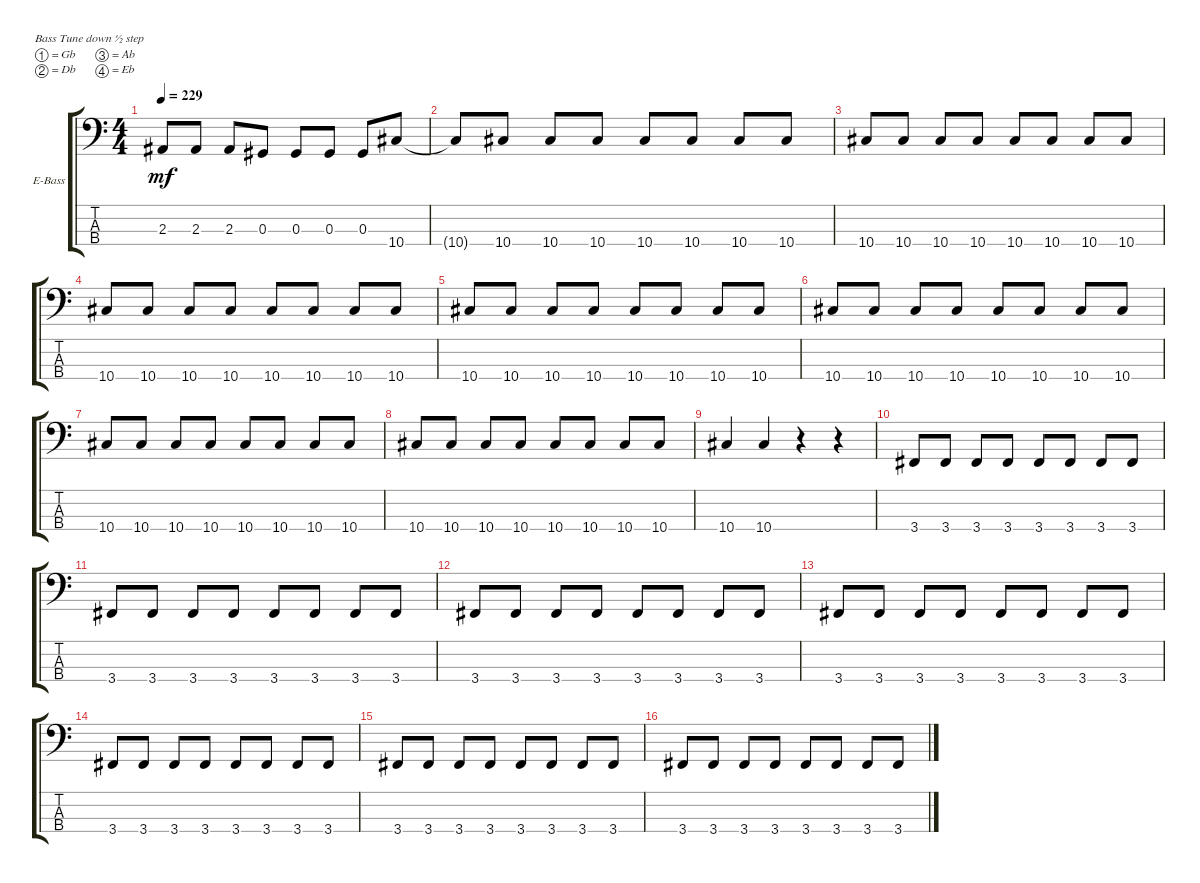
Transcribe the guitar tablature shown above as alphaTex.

\defaultSystemsLayout 4
\bracketExtendMode groupsimilarinstruments
\firstSystemTrackNameOrientation horizontal
\otherSystemsTrackNameOrientation horizontal
\track ("Electric Bass" "E-Bass") {instrument electricbassfinger}
\staff {score tabs}
\tuning (Gb2 Db2 Ab1 Eb1)
\ts (4 4)
\tempo 229
\clef f4
\ks c
2.3.8{dy mf} 2.3.8 2.3.8 0.3.8 0.3.8 0.3.8 0.3.8 10.4.8 |
10.4{t}.8 10.4.8 10.4.8 10.4.8 10.4.8 10.4.8 10.4.8 10.4.8 |
10.4.8 10.4.8 10.4.8 10.4.8 10.4.8 10.4.8 10.4.8 10.4.8 |
10.4.8 10.4.8 10.4.8 10.4.8 10.4.8 10.4.8 10.4.8 10.4.8 |
10.4.8 10.4.8 10.4.8 10.4.8 10.4.8 10.4.8 10.4.8 10.4.8 |
10.4.8 10.4.8 10.4.8 10.4.8 10.4.8 10.4.8 10.4.8 10.4.8 |
10.4.8 10.4.8 10.4.8 10.4.8 10.4.8 10.4.8 10.4.8 10.4.8 |
10.4.8 10.4.8 10.4.8 10.4.8 10.4.8 10.4.8 10.4.8 10.4.8 |
10.4.4 10.4.4 r.4 r.4 |
3.4.8 3.4.8 3.4.8 3.4.8 3.4.8 3.4.8 3.4.8 3.4.8 |
3.4.8 3.4.8 3.4.8 3.4.8 3.4.8 3.4.8 3.4.8 3.4.8 |
3.4.8 3.4.8 3.4.8 3.4.8 3.4.8 3.4.8 3.4.8 3.4.8 |
3.4.8 3.4.8 3.4.8 3.4.8 3.4.8 3.4.8 3.4.8 3.4.8 |
3.4.8 3.4.8 3.4.8 3.4.8 3.4.8 3.4.8 3.4.8 3.4.8 |
3.4.8 3.4.8 3.4.8 3.4.8 3.4.8 3.4.8 3.4.8 3.4.8 |
3.4.8 3.4.8 3.4.8 3.4.8 3.4.8 3.4.8 3.4.8 3.4.8
